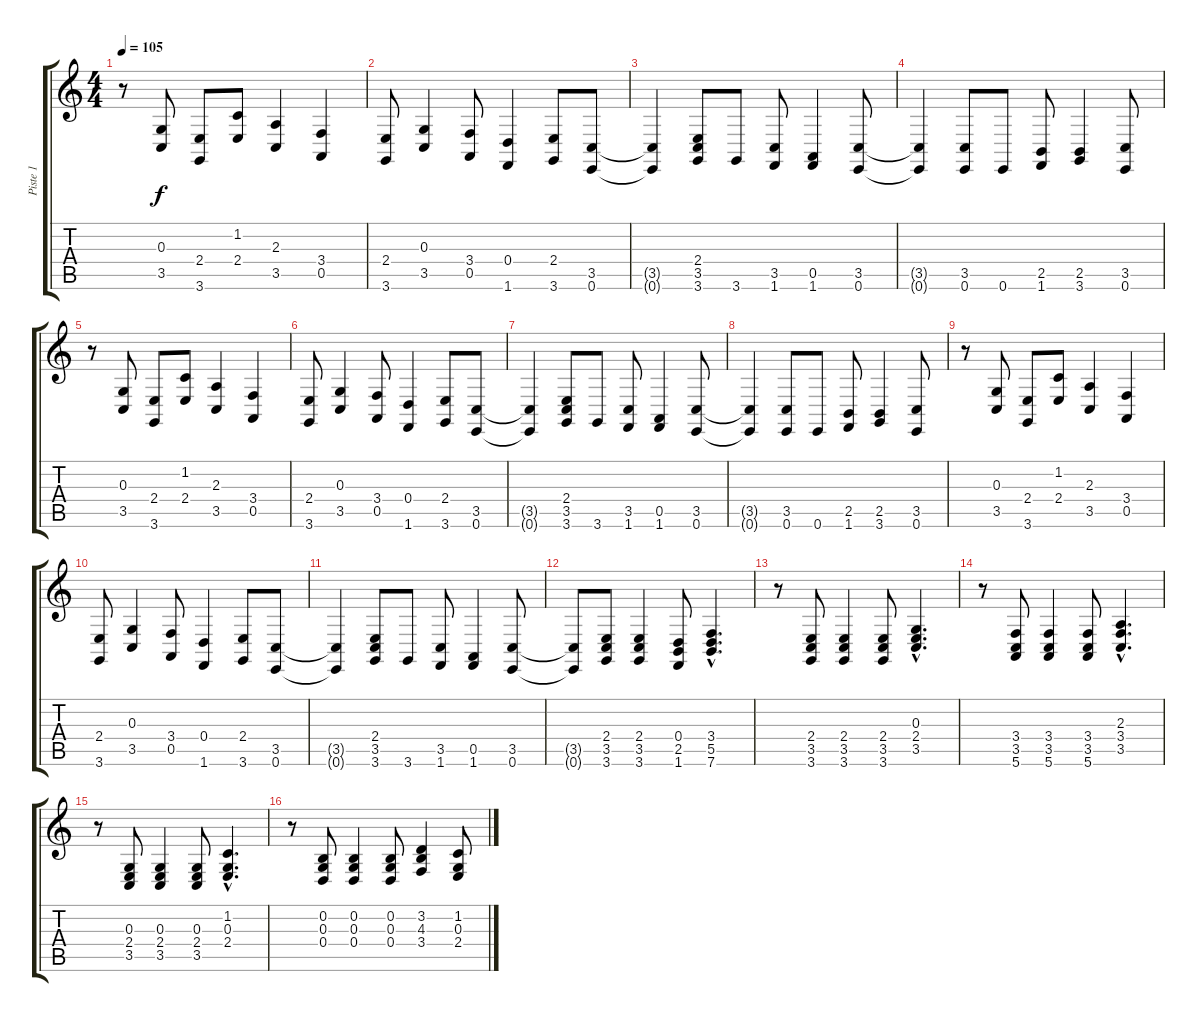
\track ("Piste 1" "Piste 1") {instrument electricgrandpiano}
\staff {score tabs}
\tuning (E4 B3 G3 D3 A2 E2) {hide}
\ts (4 4)
\tempo 105
\clef g2
\ks c
r.8{dy f instrument electricgrandpiano} (0.3 3.5).8 (2.4 3.6).8 (1.2 2.4).8 (2.3 3.5).4 (3.4 0.5).4 |
(2.4 3.6).8 (0.3 3.5).4 (3.4 0.5).8 (0.4 1.6).4 (2.4 3.6).8 (3.5 0.6).8 |
(3.5{t} 0.6{t}).4 (2.4 3.5 3.6).8 3.6.8 (3.5 1.6).8 (0.5 1.6).4 (3.5 0.6).8 |
(3.5{t} 0.6{t}).4 (3.5 0.6).8 0.6.8 (2.5 1.6).8 (2.5 3.6).4 (3.5 0.6).8 |
r.8 (0.3 3.5).8 (2.4 3.6).8 (1.2 2.4).8 (2.3 3.5).4 (3.4 0.5).4 |
(2.4 3.6).8 (0.3 3.5).4 (3.4 0.5).8 (0.4 1.6).4 (2.4 3.6).8 (3.5 0.6).8 |
(3.5{t} 0.6{t}).4 (2.4 3.5 3.6).8 3.6.8 (3.5 1.6).8 (0.5 1.6).4 (3.5 0.6).8 |
(3.5{t} 0.6{t}).4 (3.5 0.6).8 0.6.8 (2.5 1.6).8 (2.5 3.6).4 (3.5 0.6).8 |
r.8 (0.3 3.5).8 (2.4 3.6).8 (1.2 2.4).8 (2.3 3.5).4 (3.4 0.5).4 |
(2.4 3.6).8 (0.3 3.5).4 (3.4 0.5).8 (0.4 1.6).4 (2.4 3.6).8 (3.5 0.6).8 |
(3.5{t} 0.6{t}).4 (2.4 3.5 3.6).8 3.6.8 (3.5 1.6).8 (0.5 1.6).4 (3.5 0.6).8 |
(3.5{t} 0.6{t}).8 (2.4 3.5 3.6).8 (2.4 3.5 3.6).4 (0.4 2.5 1.6).8 (3.4{hac} 5.5{hac} 7.6{hac}).4{d} |
r.8 (2.4 3.5 3.6).8 (2.4 3.5 3.6).4 (2.4 3.5 3.6).8 (0.3{hac} 2.4{hac} 3.5{hac}).4{d} |
r.8 (3.4 3.5 5.6).8 (3.4 3.5 5.6).4 (3.4 3.5 5.6).8 (2.3{hac} 3.4{hac} 3.5{hac}).4{d} |
r.8 (0.3 2.4 3.5).8 (0.3 2.4 3.5).4 (0.3 2.4 3.5).8 (1.2{hac} 0.3{hac} 2.4{hac}).4{d} |
r.8 (0.2 0.3 0.4).8 (0.2 0.3 0.4).4 (0.2 0.3 0.4).8 (3.2 4.3 3.4).4 (1.2 0.3 2.4).8
